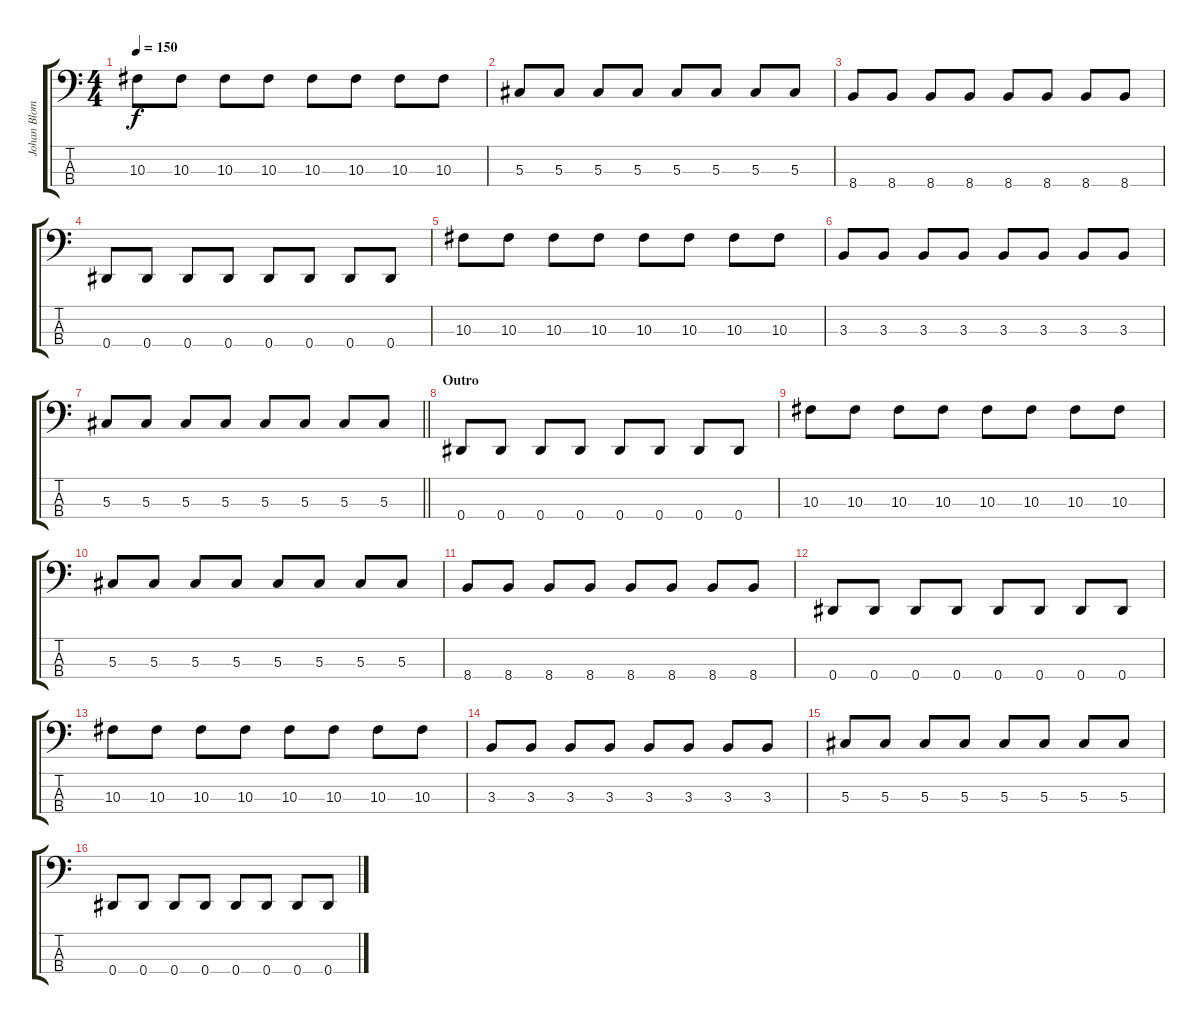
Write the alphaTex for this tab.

\track ("Johan Blomquist" "Johan Blom") {instrument electricbassfinger}
\staff {score tabs}
\tuning (Gb2 Db2 Ab1 Eb1) {hide}
\ts (4 4)
\tempo 150
\clef f4
\ks c
10.3.8{dy f} 10.3.8 10.3.8 10.3.8 10.3.8 10.3.8 10.3.8 10.3.8 |
5.3.8 5.3.8 5.3.8 5.3.8 5.3.8 5.3.8 5.3.8 5.3.8 |
8.4.8 8.4.8 8.4.8 8.4.8 8.4.8 8.4.8 8.4.8 8.4.8 |
0.4.8 0.4.8 0.4.8 0.4.8 0.4.8 0.4.8 0.4.8 0.4.8 |
10.3.8 10.3.8 10.3.8 10.3.8 10.3.8 10.3.8 10.3.8 10.3.8 |
3.3.8 3.3.8 3.3.8 3.3.8 3.3.8 3.3.8 3.3.8 3.3.8 |
\barLineRight lightlight
5.3.8 5.3.8 5.3.8 5.3.8 5.3.8 5.3.8 5.3.8 5.3.8 |
\section ("" "Outro")
0.4.8 0.4.8 0.4.8 0.4.8 0.4.8 0.4.8 0.4.8 0.4.8 |
10.3.8 10.3.8 10.3.8 10.3.8 10.3.8 10.3.8 10.3.8 10.3.8 |
5.3.8 5.3.8 5.3.8 5.3.8 5.3.8 5.3.8 5.3.8 5.3.8 |
8.4.8 8.4.8 8.4.8 8.4.8 8.4.8 8.4.8 8.4.8 8.4.8 |
0.4.8 0.4.8 0.4.8 0.4.8 0.4.8 0.4.8 0.4.8 0.4.8 |
10.3.8 10.3.8 10.3.8 10.3.8 10.3.8 10.3.8 10.3.8 10.3.8 |
3.3.8 3.3.8 3.3.8 3.3.8 3.3.8 3.3.8 3.3.8 3.3.8 |
5.3.8 5.3.8 5.3.8 5.3.8 5.3.8 5.3.8 5.3.8 5.3.8 |
0.4.8 0.4.8 0.4.8 0.4.8 0.4.8 0.4.8 0.4.8 0.4.8
